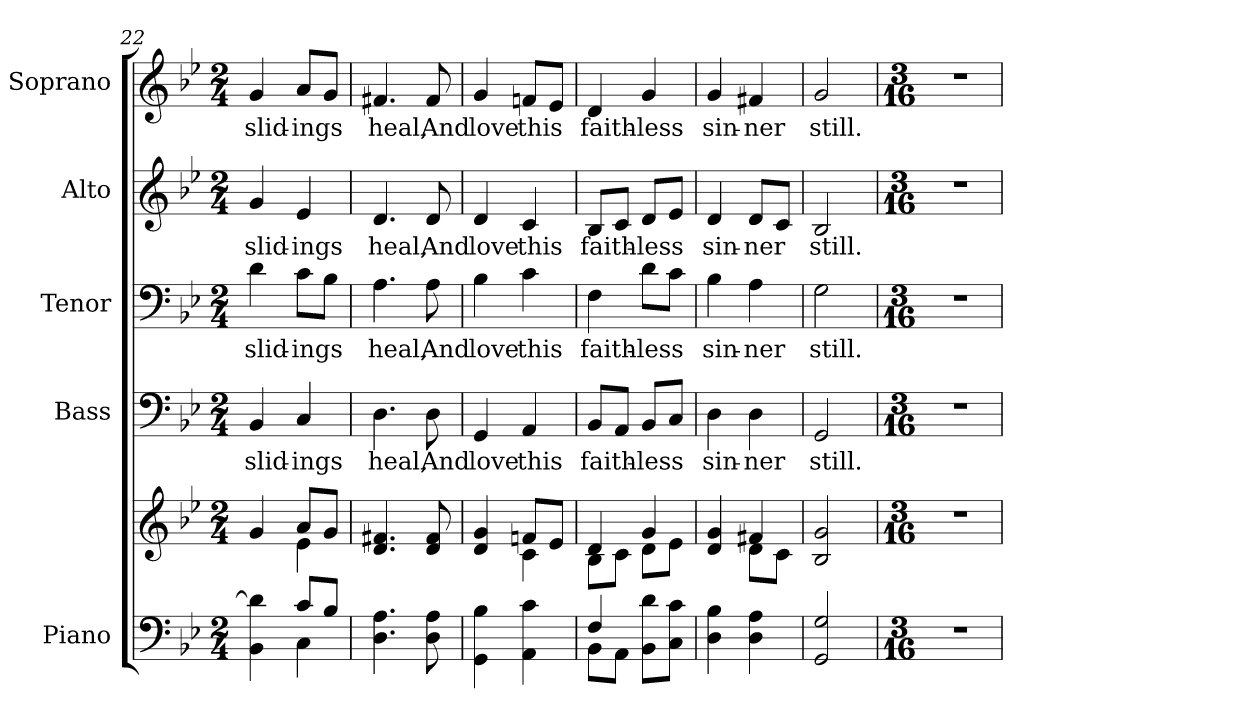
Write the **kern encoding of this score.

**kern	**kern	**kern	**text	**kern	**text	**kern	**text	**kern	**text
*part5	*part5	*part4	*part4	*part3	*part3	*part2	*part2	*part1	*part1
*staff6	*staff5	*staff4	*staff4	*staff3	*staff3	*staff2	*staff2	*staff1	*staff1
*I"Piano	*	*I"Bass	*	*I"Tenor	*	*I"Alto	*	*I"Soprano	*
*I'Pno.	*	*I'B.	*	*I'T.	*	*I'A.	*	*I'S.	*
*clefF4	*clefG2	*clefF4	*	*clefF4	*	*clefG2	*	*clefG2	*
*k[b-e-]	*k[b-e-]	*k[b-e-]	*	*k[b-e-]	*	*k[b-e-]	*	*k[b-e-]	*
*B-:	*B-:	*B-:	*	*B-:	*	*B-:	*	*B-:	*
*M2/4	*M2/4	*M2/4	*	*M2/4	*	*M2/4	*	*M2/4	*
=22	=22	=22	=22	=22	=22	=22	=22	=22	=22
*^	*^	*	*	*	*	*	*	*	*
!	!	!	!	!	!LO:LY:b:color=#000000	!	!	!	!	!	!
!	!	!	!	!	!	!	!LO:LY:b:color=#000000	!	!	!	!
!	!	!	!	!	!	!	!	!	!LO:LY:b:color=#000000	!	!
!	!	!	!	!	!	!	!	!	!	!	!LO:LY:b:color=#000000
4BB-i\ 4di]	4ryy	4gi/	4ryy	4BB-i/	slid-	4di\	slid-	4gi/	slid-	4gi/	slid-
!	!	!	!	!	!LO:LY:b:color=#000000	!	!	!	!	!	!
!	!	!	!	!	!	!	!LO:LY:b:color=#000000	!	!	!	!
!	!	!	!	!	!	!	!	!	!LO:LY:b:color=#000000	!	!
!	!	!	!	!	!	!	!	!	!	!	!LO:LY:b:color=#000000
8ci/L	4Ci\	8ai/L	4e-i\	4Ci/	-ings	8ci\L	-ings	4e-i/	-ings	8ai/L	-ings
8B-i/J	.	8gi/J	.	.	.	8B-i\J	.	.	.	8gi/J	.
*v	*v	*	*	*	*	*	*	*	*	*	*
*	*v	*v	*	*	*	*	*	*	*	*
=23	=23	=23	=23	=23	=23	=23	=23	=23	=23
!	!	!	!LO:LY:b:color=#000000	!	!	!	!	!	!
!	!	!	!	!	!LO:LY:b:color=#000000	!	!	!	!
!	!	!	!	!	!	!	!LO:LY:b:color=#000000	!	!
!	!	!	!	!	!	!	!	!	!LO:LY:b:color=#000000
4.Di\ 4.Ai	4.di/ 4.f#Xi	4.Di\	heal,	4.Ai\	heal,	4.di/	heal,	4.f#Xi/	heal,
!	!	!	!LO:LY:b:color=#000000	!	!	!	!	!	!
!	!	!	!	!	!LO:LY:b:color=#000000	!	!	!	!
!	!	!	!	!	!	!	!LO:LY:b:color=#000000	!	!
!	!	!	!	!	!	!	!	!	!LO:LY:b:color=#000000
8Di\ 8Ai	8di/ 8f#i	8Di\	And	8Ai\	And	8di/	And	8f#i/	And
=24	=24	=24	=24	=24	=24	=24	=24	=24	=24
*	*^	*	*	*	*	*	*	*	*
!	!	!	!	!LO:LY:b:color=#000000	!	!	!	!	!	!
!	!	!	!	!	!	!LO:LY:b:color=#000000	!	!	!	!
!	!	!	!	!	!	!	!	!LO:LY:b:color=#000000	!	!
!	!	!	!	!	!	!	!	!	!	!LO:LY:b:color=#000000
4GGi\ 4B-i	4di/ 4gi	4ryy	4GGi/	love	4B-i\	love	4di/	love	4gi/	love
!	!	!	!	!LO:LY:b:color=#000000	!	!	!	!	!	!
!	!	!	!	!	!	!LO:LY:b:color=#000000	!	!	!	!
!	!	!	!	!	!	!	!	!LO:LY:b:color=#000000	!	!
!	!	!	!	!	!	!	!	!	!	!LO:LY:b:color=#000000
4AAi\ 4ci	8fni/L	4ci\	4AAi/	this	4ci\	this	4ci/	this	8fni/L	this
.	8e-i/J	.	.	.	.	.	.	.	8e-i/J	.
!!LO:PB:g=z
=25	=25	=25	=25	=25	=25	=25	=25	=25	=25	=25
*^	*	*	*	*	*	*	*	*	*	*
!	!	!	!	!	!LO:LY:b:color=#000000	!	!	!	!	!	!
!	!	!	!	!	!	!	!LO:LY:b:color=#000000	!	!	!	!
!	!	!	!	!	!	!	!	!	!LO:LY:b:color=#000000	!	!
!	!	!	!	!	!	!	!	!	!	!	!LO:LY:b:color=#000000
4Fi/	8BB-i\L	4di/	8B-i\L	8BB-i/L	faith-	4Fi\	faith-	8B-i/L	faith-	4di/	faith-
.	8AAi\J	.	8ci\J	8AAi/J	.	.	.	8ci/J	.	.	.
!	!	!	!	!	!LO:LY:b:color=#000000	!	!	!	!	!	!
!	!	!	!	!	!	!	!LO:LY:b:color=#000000	!	!	!	!
!	!	!	!	!	!	!	!	!	!LO:LY:b:color=#000000	!	!
!	!	!	!	!	!	!	!	!	!	!	!LO:LY:b:color=#000000
8BB-i\ 8diL	4ryy	4gi/	8di\L	8BB-i/L	-less	8di\L	-less	8di/L	-less	4gi/	-less
8Ci\ 8ciJ	.	.	8e-i\J	8Ci/J	.	8ci\J	.	8e-i/J	.	.	.
*v	*v	*	*	*	*	*	*	*	*	*	*
=26	=26	=26	=26	=26	=26	=26	=26	=26	=26	=26
!	!	!	!	!LO:LY:b:color=#000000	!	!	!	!	!	!
!	!	!	!	!	!	!LO:LY:b:color=#000000	!	!	!	!
!	!	!	!	!	!	!	!	!LO:LY:b:color=#000000	!	!
!	!	!	!	!	!	!	!	!	!	!LO:LY:b:color=#000000
4Di\ 4B-i	4di/ 4gi	4ryy	4Di\	sin-	4B-i\	sin-	4di/	sin-	4gi/	sin-
!	!	!	!	!LO:LY:b:color=#000000	!	!	!	!	!	!
!	!	!	!	!	!	!LO:LY:b:color=#000000	!	!	!	!
!	!	!	!	!	!	!	!	!LO:LY:b:color=#000000	!	!
!	!	!	!	!	!	!	!	!	!	!LO:LY:b:color=#000000
4Di\ 4Ai	4f#Xi/	8di\L	4Di\	-ner	4Ai\	-ner	8di/L	-ner	4f#Xi/	-ner
.	.	8ci\J	.	.	.	.	8ci/J	.	.	.
*	*v	*v	*	*	*	*	*	*	*	*
=27	=27	=27	=27	=27	=27	=27	=27	=27	=27
*	*^	*	*	*	*	*	*	*	*
!	!	!	!	!LO:LY:b:color=#000000	!	!	!	!	!	!
*	*v	*v	*	*	*	*	*	*	*	*
*	*^	*	*	*	*	*	*	*	*
!	!	!	!	!	!	!LO:LY:b:color=#000000	!	!	!	!
*	*v	*v	*	*	*	*	*	*	*	*
*	*^	*	*	*	*	*	*	*	*
!	!	!	!	!	!	!	!	!LO:LY:b:color=#000000	!	!
*	*v	*v	*	*	*	*	*	*	*	*
*	*^	*	*	*	*	*	*	*	*
!	!	!	!	!	!	!	!	!	!	!LO:LY:b:color=#000000
*	*v	*v	*	*	*	*	*	*	*	*
2GGi/ 2Gi	2B-i/ 2gi	2GGi/	still.	2Gi\	still.	2B-i/	still.	2gi/	still.
!!LO:PB:g=z
=28	=28	=28	=28	=28	=28	=28	=28	=28	=28
*M3/16	*M3/16	*M3/16	*	*M3/16	*	*M3/16	*	*M3/16	*
!LO:N:vis=1	!LO:N:vis=1	!LO:N:vis=1	!	!LO:N:vis=1	!	!LO:N:vis=1	!	!LO:N:vis=1	!
8.r	8.r	8.r	.	8.r	.	8.r	.	8.r	.
=	=	=	=	=	=	=	=	=	=
*-	*-	*-	*-	*-	*-	*-	*-	*-	*-
